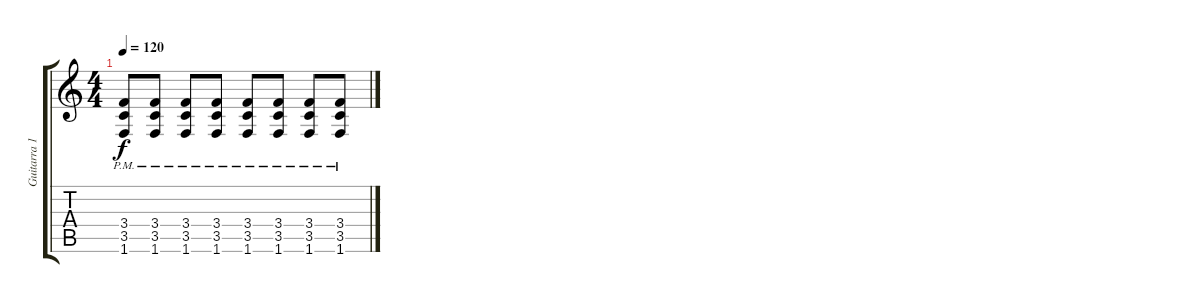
\track ("Guitarra 1" "Guitarra 1") {instrument overdrivenguitar}
\staff {score tabs}
\tuning (E4 B3 G3 D3 A2 E2) {hide}
\ts (4 4)
\tempo 120
\clef g2
\ks c
(3.4{pm} 3.5{pm} 1.6{pm}).8{dy f} (3.4{pm} 3.5{pm} 1.6{pm}).8 (3.4{pm} 3.5{pm} 1.6{pm}).8 (3.4{pm} 3.5{pm} 1.6{pm}).8 (3.4{pm} 3.5{pm} 1.6{pm}).8 (3.4{pm} 3.5{pm} 1.6{pm}).8 (3.4{pm} 3.5{pm} 1.6{pm}).8 (3.4{pm} 3.5{pm} 1.6{pm}).8
